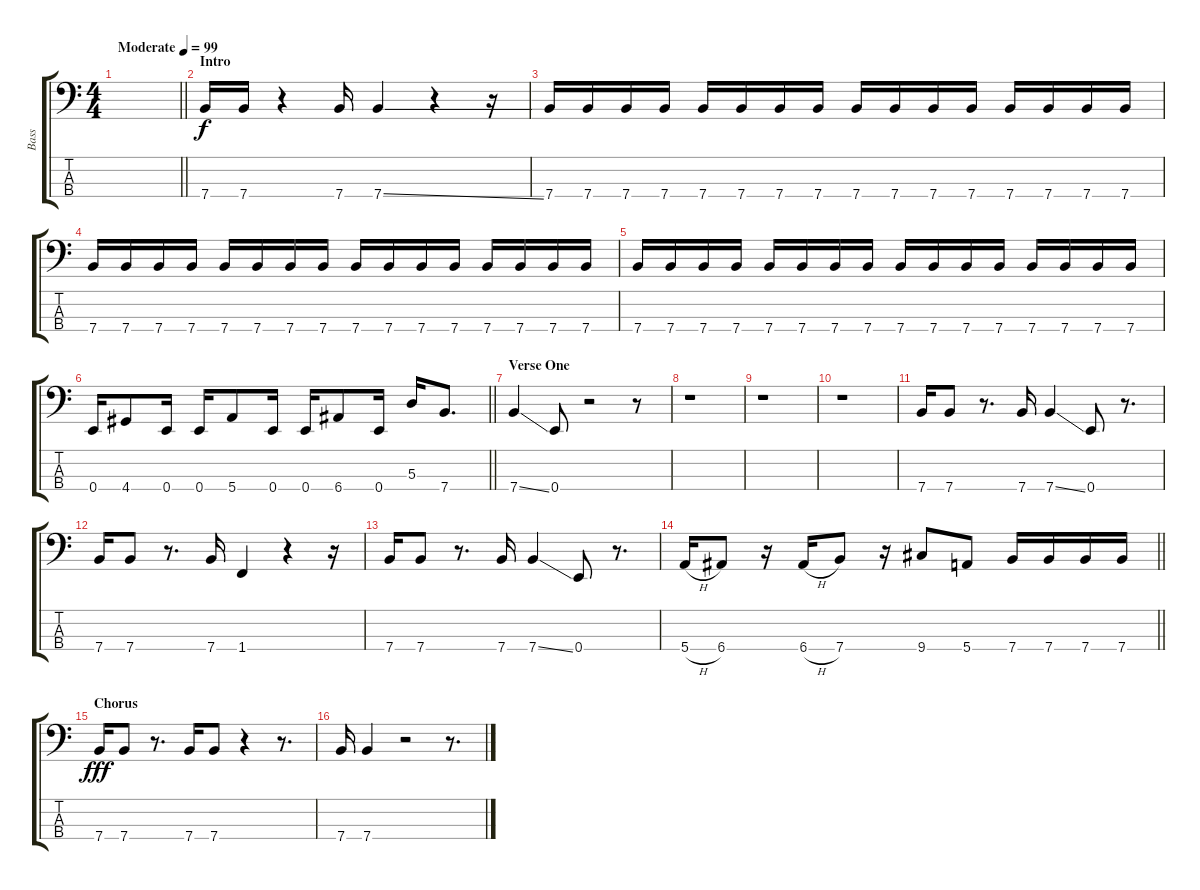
\track ("Bass" "Bass") {instrument electricbassfinger}
\staff {score tabs}
\tuning (G2 D2 A1 E1) {hide}
\ts (4 4)
\tempo (99 "Moderate")
\clef f4
\barLineRight lightlight
\ks c
|
\section ("" "Intro")
7.4.16 7.4.16 r.4 7.4.16 7.4{ss}.4 r.4 r.16 |
7.4.16 7.4.16 7.4.16 7.4.16 7.4.16 7.4.16 7.4.16 7.4.16 7.4.16 7.4.16 7.4.16 7.4.16 7.4.16 7.4.16 7.4.16 7.4.16 |
7.4.16 7.4.16 7.4.16 7.4.16 7.4.16 7.4.16 7.4.16 7.4.16 7.4.16 7.4.16 7.4.16 7.4.16 7.4.16 7.4.16 7.4.16 7.4.16 |
7.4.16 7.4.16 7.4.16 7.4.16 7.4.16 7.4.16 7.4.16 7.4.16 7.4.16 7.4.16 7.4.16 7.4.16 7.4.16 7.4.16 7.4.16 7.4.16 |
\barLineRight lightlight
0.4.16 4.4.8 0.4.16 0.4.16 5.4.8 0.4.16 0.4.16 6.4.8 0.4.16 5.3.16 7.4.8{d} |
\section ("" "Verse One")
7.4{ss}.4{dy f} 0.4.8 r.2 r.8 |
r.1 |
r.1 |
r.1 |
7.4.16 7.4.8 r.8{d} 7.4.16 7.4{ss}.4 0.4.8 r.8{d} |
7.4.16 7.4.8 r.8{d} 7.4.16 1.4.4 r.4 r.16 |
7.4.16 7.4.8 r.8{d} 7.4.16 7.4{ss}.4 0.4.8 r.8{d} |
\barLineRight lightlight
5.4{h}.16 6.4.8 r.16 6.4{h}.16 7.4.8 r.16 9.4.8 5.4.8 7.4.16 7.4.16 7.4.16 7.4.16 |
\section ("" "Chorus")
7.4.16{dy fff} 7.4.8 r.8{d} 7.4.16 7.4.8 r.4 r.8{d} |
7.4.16 7.4.4 r.2 r.8{d}
